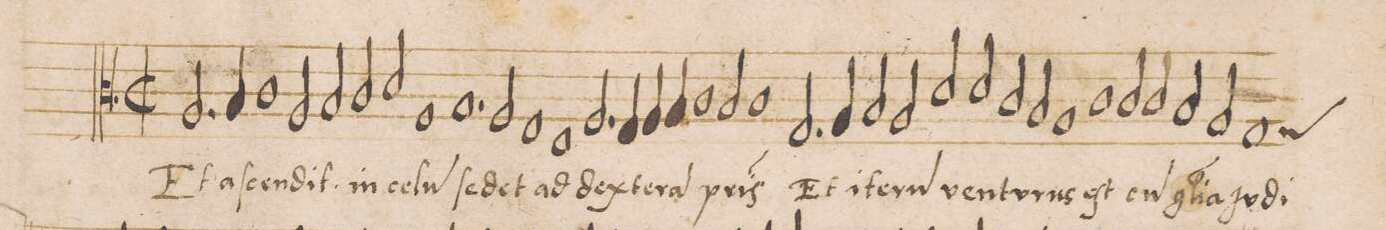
**kern	**text
*I"TENOR	*
*clefC3	*
*k[b-]	*
*met(C|)	*
*M2/1	*
2.A/	Et
4B-/	aſ-
1c\	-cen-
=106-	=106-
2A/	-dit
2B-/	.
2c/	in
2d/	.
=107-	=107-
1A/	ce-
1.B-/	-lu(m)
=108-	=108-
2A/	ſe-
1G/	-det
=109-	=109-
1F/	ad
2.A/	dex-
4G/	.
=110-	=110-
4A/	-te-
4B-/	.
1c\	-ra(m)
2B-/	p(at)-
=111-	=111-
1c\	-ris
2.G/	Et
4A/	.
=112-	=112-
2B-/	i-
2A/	-te-
2d/	-ru(m)
2d/	ven-
=113-	=113-
2c/	-tu-
2B-/	-rus
1A/	eſt
=114-	=114-
1c\	cu(m)
2c/	gl(o-
2c/	-r)i-
=115-	=115-
2B-/	-a
2A/	ju-
*custos:G	*
1G/	-di-
=116-	=116-
*-	*-
